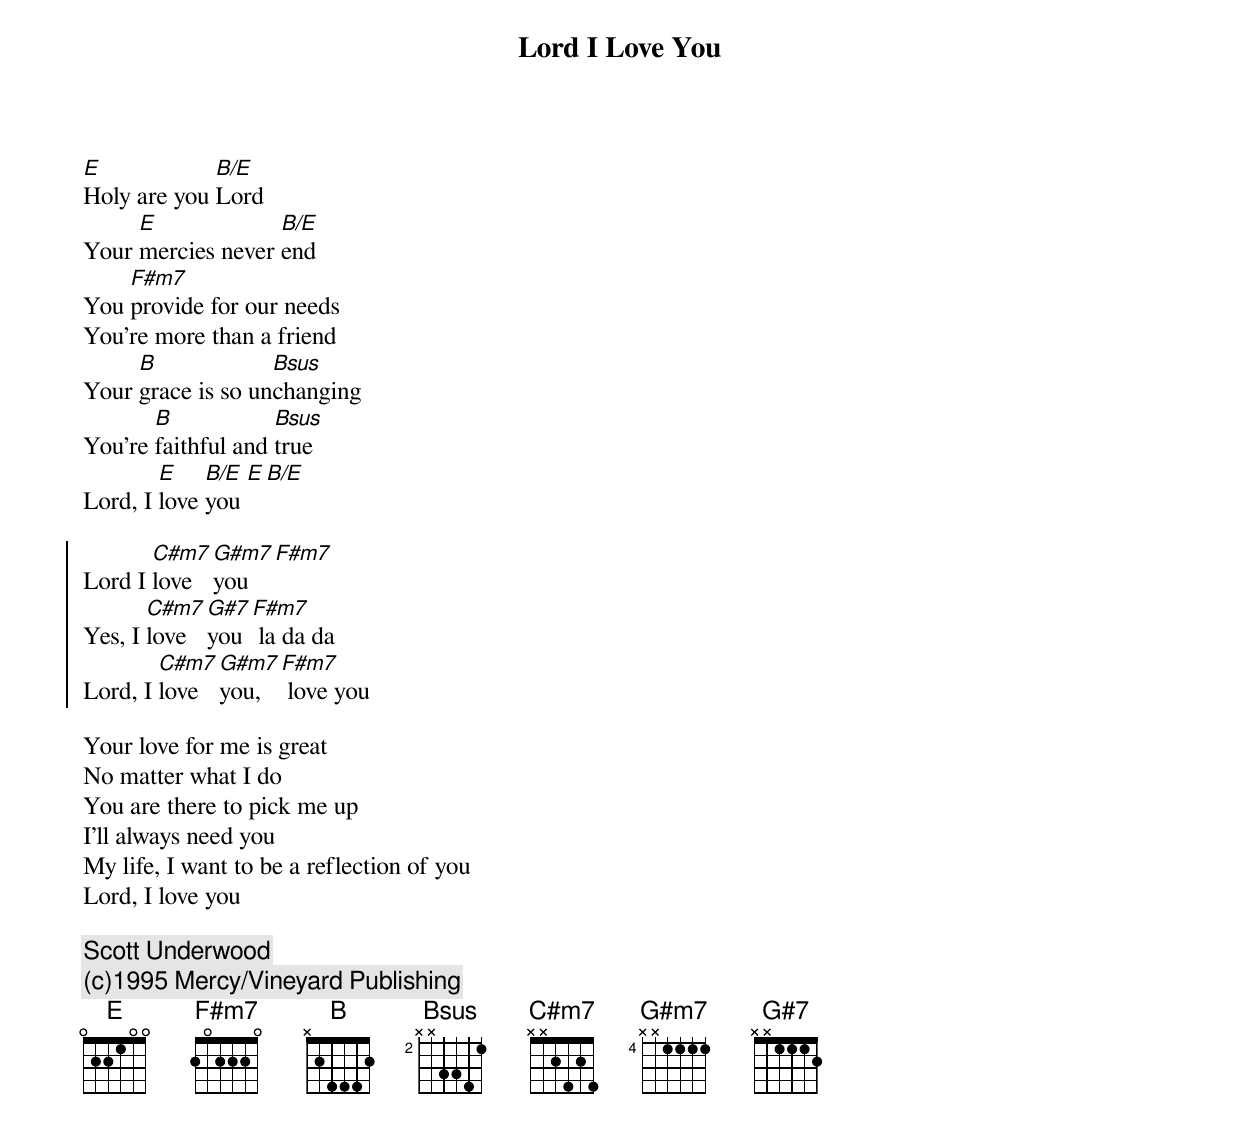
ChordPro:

{t:Lord I Love You}
[E]Holy are you [B/E]Lord
Your [E]mercies never [B/E]end
You [F#m7]provide for our needs
You're more than a friend
Your [B]grace is so un[Bsus]changing
You're [B]faithful and [Bsus]true
Lord, I [E]love [B/E]you [E][B/E]

{soc}
Lord I [C#m7]love [G#m7]you [F#m7]
Yes, I [C#m7]love [G#7]you [F#m7] la da da
Lord, I [C#m7]love [G#m7]you, [F#m7] love you
{eoc}

Your love for me is great
No matter what I do
You are there to pick me up
I'll always need you
My life, I want to be a reflection of you
Lord, I love you

{c:Scott Underwood}
{c:(c)1995 Mercy/Vineyard Publishing}
